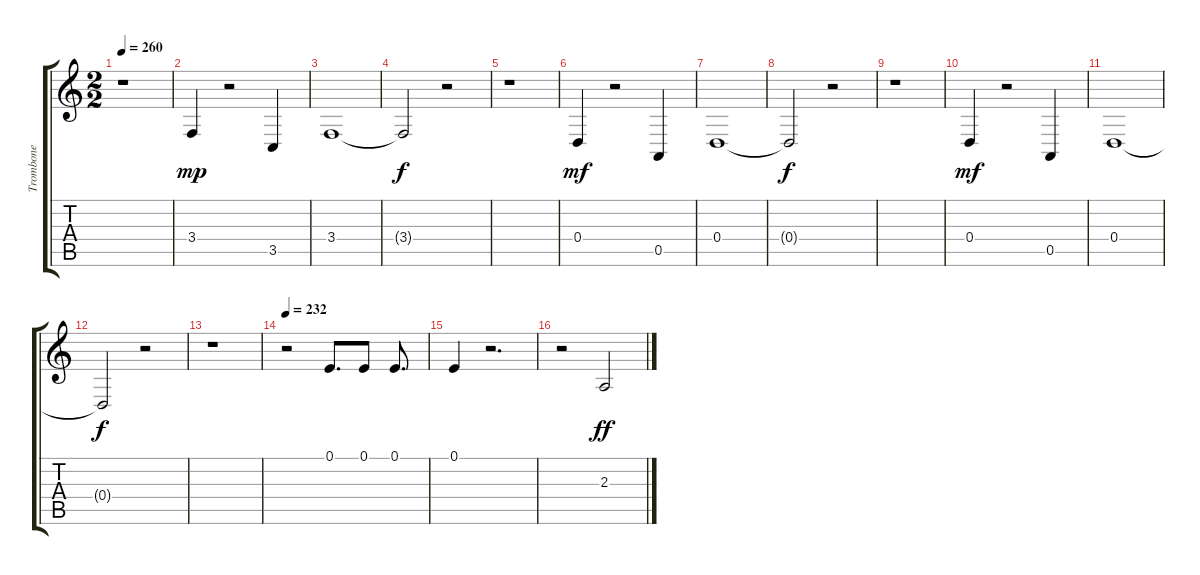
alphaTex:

\track ("Trombone" "Trombone") {instrument trombone}
\staff {score tabs}
\tuning (E4 B3 G3 D3 A2 E2) {hide}
\ts (2 2)
\tempo 260
\clef g2
\ks c
r.1{dy f} |
3.4.4{dy mp} r.2 3.5.4 |
3.4.1 |
3.4{t}.2{dy f} r.2 |
r.1 |
0.4.4{dy mf} r.2 0.5.4 |
0.4.1 |
0.4{t}.2{dy f} r.2 |
r.1 |
0.4.4{dy mf} r.2 0.5.4 |
0.4.1 |
0.4{t}.2{dy f} r.2 |
r.1 |
\tempo 232
r.2 0.1.8{d} 0.1.8 0.1.8{d} |
0.1.4 r.2{d} |
r.2 2.3.2{dy ff}
